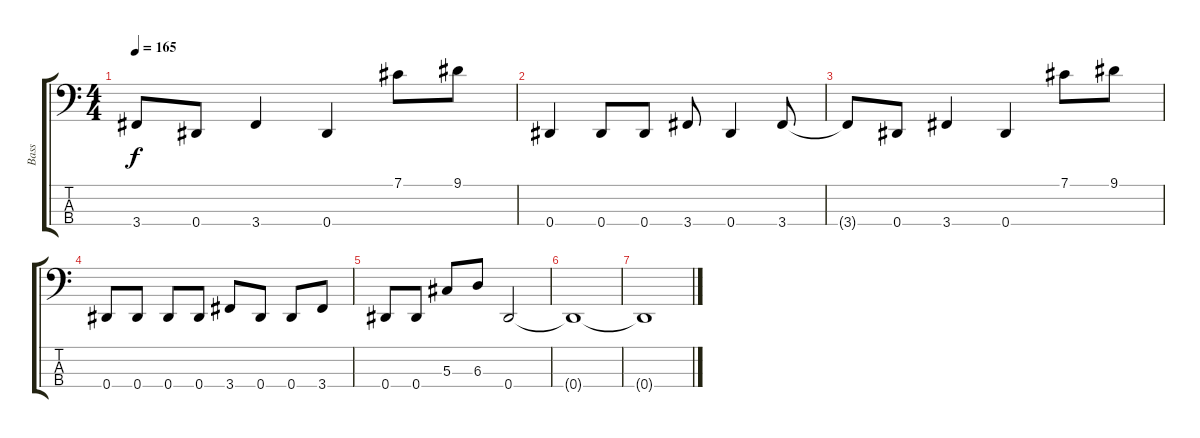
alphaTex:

\track ("Bass" "Bass") {instrument electricbasspick}
\staff {score tabs}
\tuning (Gb2 Db2 Ab1 Eb1) {hide}
\ts (4 4)
\tempo 165
\clef f4
\ks c
3.4{t}.8{dy f} 0.4.8 3.4.4 0.4.4 7.1.8 9.1.8 |
0.4.4 0.4.8 0.4.8 3.4.8 0.4.4 3.4.8 |
3.4{t}.8 0.4.8 3.4.4 0.4.4 7.1.8 9.1.8 |
0.4.8 0.4.8 0.4.8 0.4.8 3.4.8 0.4.8 0.4.8 3.4.8 |
0.4.8 0.4.8 5.3.8 6.3.8 0.4.2 |
0.4{t}.1 |
0.4{t}.1
